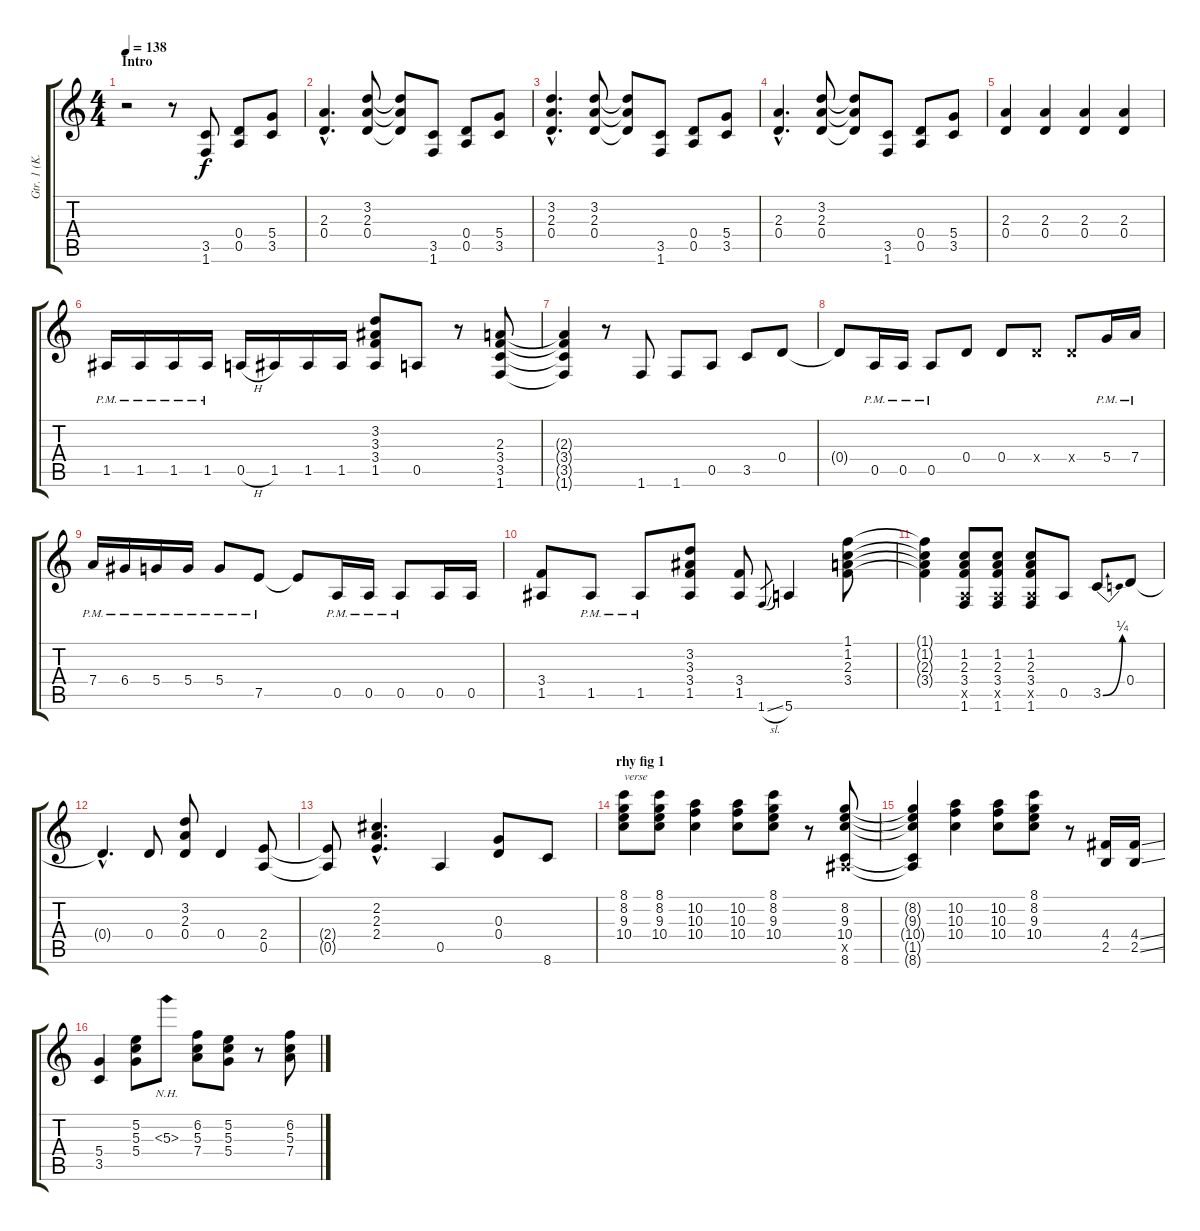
\track ("Gtr. 1 (K. Richards)" "Gtr. 1 (K.") {instrument distortionguitar}
\staff {score tabs}
\tuning (E4 B3 G3 D3 A2 E2) {hide}
\ts (4 4)
\section ("" "Intro")
\tempo 138
\clef g2
\ks c
r.2{dy f instrument distortionguitar} r.8 (3.5 1.6).8 (0.4 0.5).8 (5.4 3.5).8 |
(2.3{hac} 0.4{hac}).4{d} (3.2 2.3 0.4).8 (3.2{t} 2.3{t} 0.4{t}).8 (3.5 1.6).8 (0.4 0.5).8 (5.4 3.5).8 |
(3.2{hac} 2.3{hac} 0.4{hac}).4{d} (3.2 2.3 0.4).8 (3.2{t} 2.3{t} 0.4{t}).8 (3.5 1.6).8 (0.4 0.5).8 (5.4 3.5).8 |
(2.3{hac} 0.4{hac}).4{d} (3.2 2.3 0.4).8 (3.2{t} 2.3{t} 0.4{t}).8 (3.5 1.6).8 (0.4 0.5).8 (5.4 3.5).8 |
(2.3 0.4).4 (2.3 0.4).4 (2.3 0.4).4 (2.3 0.4).4 |
1.5{pm}.16 1.5{pm}.16 1.5{pm}.16 1.5{pm}.16 0.5{h}.16 1.5.16 1.5.16 1.5.16 (3.2 3.3 3.4 1.5).8 0.5.8 r.8 (2.3 3.4 3.5 1.6).8 |
(2.3{t} 3.4{t} 3.5{t} 1.6{t}).4 r.8 1.6.8 1.6.8 0.5.8 3.5.8 0.4.8 |
0.4{t}.8 0.5{pm}.16 0.5{pm}.16 0.5{pm}.8 0.4.8 0.4.8 0.4{x}.8 0.4{x}.8 5.4{pm}.16 7.4{pm}.16 |
7.4{pm}.16 6.4{pm}.16 5.4{pm}.16 5.4{pm}.16 5.4{pm}.8 7.5{pm}.8 7.5{t}.8 0.5{pm}.16 0.5{pm}.16 0.5{pm}.8 0.5.16 0.5.16 |
(3.4 1.5).8 1.5{pm}.8 1.5{pm}.8 (3.2 3.3 3.4 1.5).8 (3.4 1.5).8 1.6{sl}.8{gr} 5.6.4 (1.1 1.2 2.3 3.4).8 |
(1.1{t} 1.2{t} 2.3{t} 3.4{t}).4 (1.2 2.3 3.4 0.5{x} 1.6).8 (1.2 2.3 3.4 0.5{x} 1.6).8 (1.2 2.3 3.4 0.5{x} 1.6).8 0.5.8 3.5{be (bend 0 0 60 1)}.8 0.4.8 |
0.4{hac t}.4{d} 0.4.8 (3.2 2.3 0.4).8 0.4.4 (2.4 0.5).8 |
(2.4{t} 0.5{t}).8 (2.2{hac} 2.3{hac} 2.4{hac}).4{d} 0.5.4 (0.3 0.4).8 8.6.8 |
\section ("" "rhy fig 1")
(8.1 8.2 9.3 10.4).8{txt "verse"} (8.1 8.2 9.3 10.4).8 (10.2 10.3 10.4).4 (10.2 10.3 10.4).8 (8.1 8.2 9.3 10.4).8 r.8 (8.2 9.3 10.4 1.5{x} 8.6).8 |
(8.2{t} 9.3{t} 10.4{t} 1.5{t} 8.6{t}).4 (10.2 10.3 10.4).4 (10.2 10.3 10.4).8 (8.1 8.2 9.3 10.4).8 r.8 (4.4 2.5).16 (4.4{ss} 2.5{ss}).16 |
(5.4 3.5).4 (5.2 5.3 5.4).8 5.3{nh}.8 (6.2 5.3 7.4).8 (5.2 5.3 5.4).8 r.8 (6.2 5.3 7.4).8
